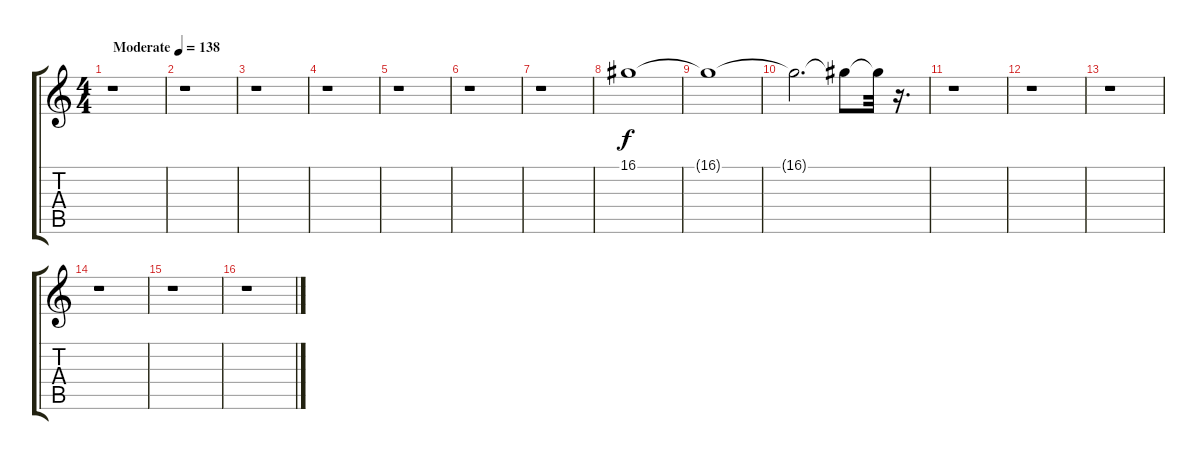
\track "" {instrument seashore}
\staff {score tabs}
\tuning (E4 B3 G3 D3 A2 E2) {hide}
\ts (4 4)
\tempo (138 "Moderate")
\clef g2
\ks c
r.1{dy f instrument seashore} |
r.1 |
r.1 |
r.1 |
r.1 |
r.1 |
r.1 |
16.1.1 |
16.1{t}.1 |
16.1{t}.2{d} 16.1{t}.8 16.1{t}.32 r.16{d} |
r.1 |
r.1 |
r.1 |
r.1 |
r.1 |
r.1
